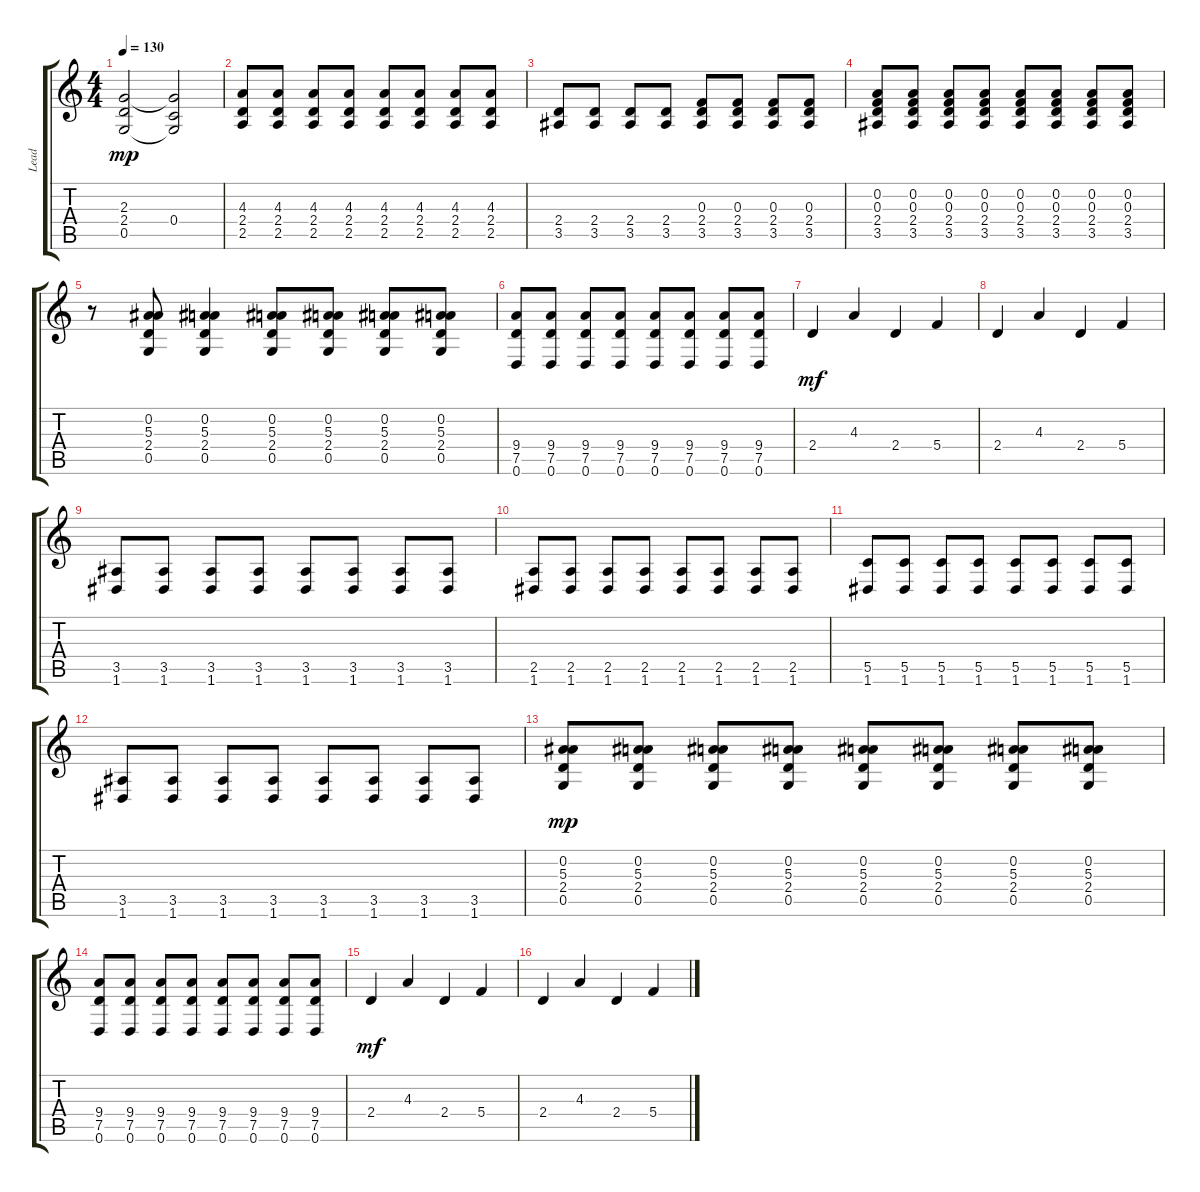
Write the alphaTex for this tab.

\track ("Lead" "Lead") {instrument distortionguitar}
\staff {score tabs}
\tuning (D4 A3 F3 C3 G2 D2) {hide}
\ts (4 4)
\tempo 130
\clef g2
\ks c
(2.3 2.4 0.5).2{dy mp} (2.3{t} 0.4 0.5{t}).2 |
(4.3 2.4 2.5).8 (4.3 2.4 2.5).8 (4.3 2.4 2.5).8 (4.3 2.4 2.5).8 (4.3 2.4 2.5).8 (4.3 2.4 2.5).8 (4.3 2.4 2.5).8 (4.3 2.4 2.5).8 |
(2.4 3.5).8 (2.4 3.5).8 (2.4 3.5).8 (2.4 3.5).8 (0.3 2.4 3.5).8 (0.3 2.4 3.5).8 (0.3 2.4 3.5).8 (0.3 2.4 3.5).8 |
(0.2 0.3 2.4 3.5).8 (0.2 0.3 2.4 3.5).8 (0.2 0.3 2.4 3.5).8 (0.2 0.3 2.4 3.5).8 (0.2 0.3 2.4 3.5).8 (0.2 0.3 2.4 3.5).8 (0.2 0.3 2.4 3.5).8 (0.2 0.3 2.4 3.5).8 |
r.8 (0.2 5.3 2.4 0.5).8 (0.2 5.3 2.4 0.5).4 (0.2 5.3 2.4 0.5).8 (0.2 5.3 2.4 0.5).8 (0.2 5.3 2.4 0.5).8 (0.2 5.3 2.4 0.5).8 |
(9.4 7.5 0.6).8 (9.4 7.5 0.6).8 (9.4 7.5 0.6).8 (9.4 7.5 0.6).8 (9.4 7.5 0.6).8 (9.4 7.5 0.6).8 (9.4 7.5 0.6).8 (9.4 7.5 0.6).8 |
2.4.4{dy mf} 4.3.4 2.4.4 5.4.4 |
2.4.4 4.3.4 2.4.4 5.4.4 |
(3.5 1.6).8 (3.5 1.6).8 (3.5 1.6).8 (3.5 1.6).8 (3.5 1.6).8 (3.5 1.6).8 (3.5 1.6).8 (3.5 1.6).8 |
(2.5 1.6).8 (2.5 1.6).8 (2.5 1.6).8 (2.5 1.6).8 (2.5 1.6).8 (2.5 1.6).8 (2.5 1.6).8 (2.5 1.6).8 |
(5.5 1.6).8 (5.5 1.6).8 (5.5 1.6).8 (5.5 1.6).8 (5.5 1.6).8 (5.5 1.6).8 (5.5 1.6).8 (5.5 1.6).8 |
(3.5 1.6).8 (3.5 1.6).8 (3.5 1.6).8 (3.5 1.6).8 (3.5 1.6).8 (3.5 1.6).8 (3.5 1.6).8 (3.5 1.6).8 |
(0.2 5.3 2.4 0.5).8{dy mp} (0.2 5.3 2.4 0.5).8 (0.2 5.3 2.4 0.5).8 (0.2 5.3 2.4 0.5).8 (0.2 5.3 2.4 0.5).8 (0.2 5.3 2.4 0.5).8 (0.2 5.3 2.4 0.5).8 (0.2 5.3 2.4 0.5).8 |
(9.4 7.5 0.6).8 (9.4 7.5 0.6).8 (9.4 7.5 0.6).8 (9.4 7.5 0.6).8 (9.4 7.5 0.6).8 (9.4 7.5 0.6).8 (9.4 7.5 0.6).8 (9.4 7.5 0.6).8 |
2.4.4{dy mf} 4.3.4 2.4.4 5.4.4 |
2.4.4 4.3.4 2.4.4 5.4.4
